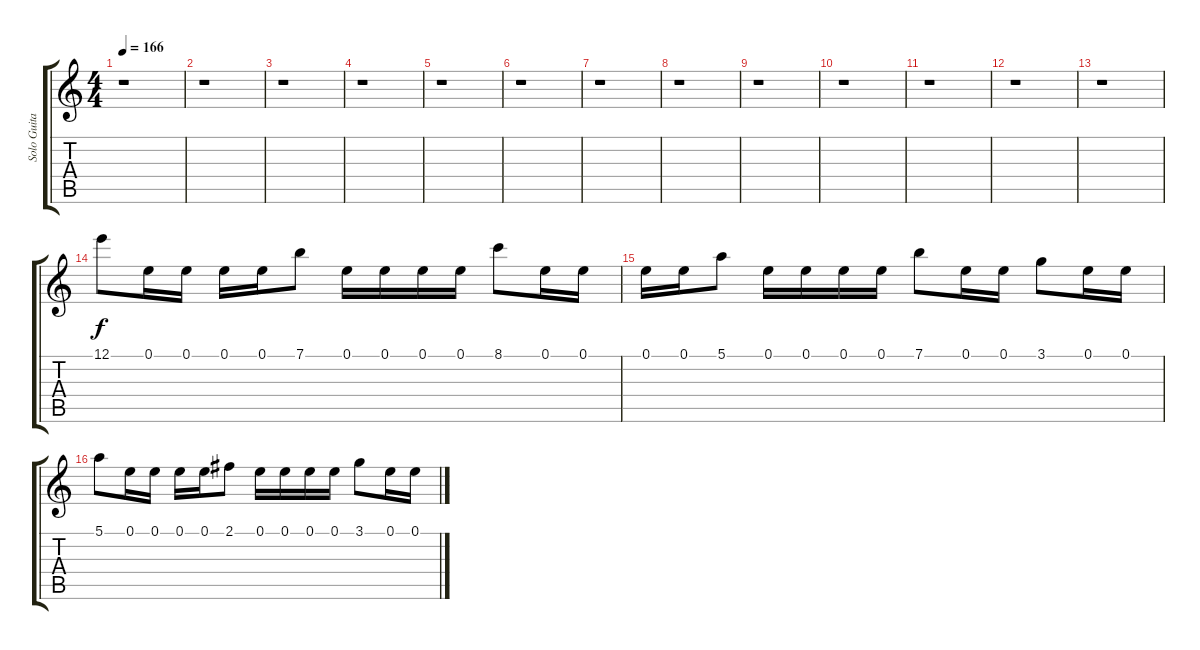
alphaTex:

\track ("Solo Guitar" "Solo Guita") {instrument distortionguitar}
\staff {score tabs}
\tuning (E4 B3 G3 D3 A2 E2) {hide}
\ts (4 4)
\tempo 166
\clef g2
\ks c
r.1{dy f} |
r.1 |
r.1 |
r.1 |
r.1 |
r.1 |
r.1 |
r.1 |
r.1 |
r.1 |
r.1 |
r.1 |
r.1 |
12.1.8 0.1.16 0.1.16 0.1.16 0.1.16 7.1.8 0.1.16 0.1.16 0.1.16 0.1.16 8.1.8 0.1.16 0.1.16 |
0.1.16 0.1.16 5.1.8 0.1.16 0.1.16 0.1.16 0.1.16 7.1.8 0.1.16 0.1.16 3.1.8 0.1.16 0.1.16 |
5.1.8 0.1.16 0.1.16 0.1.16 0.1.16 2.1.8 0.1.16 0.1.16 0.1.16 0.1.16 3.1.8 0.1.16 0.1.16
